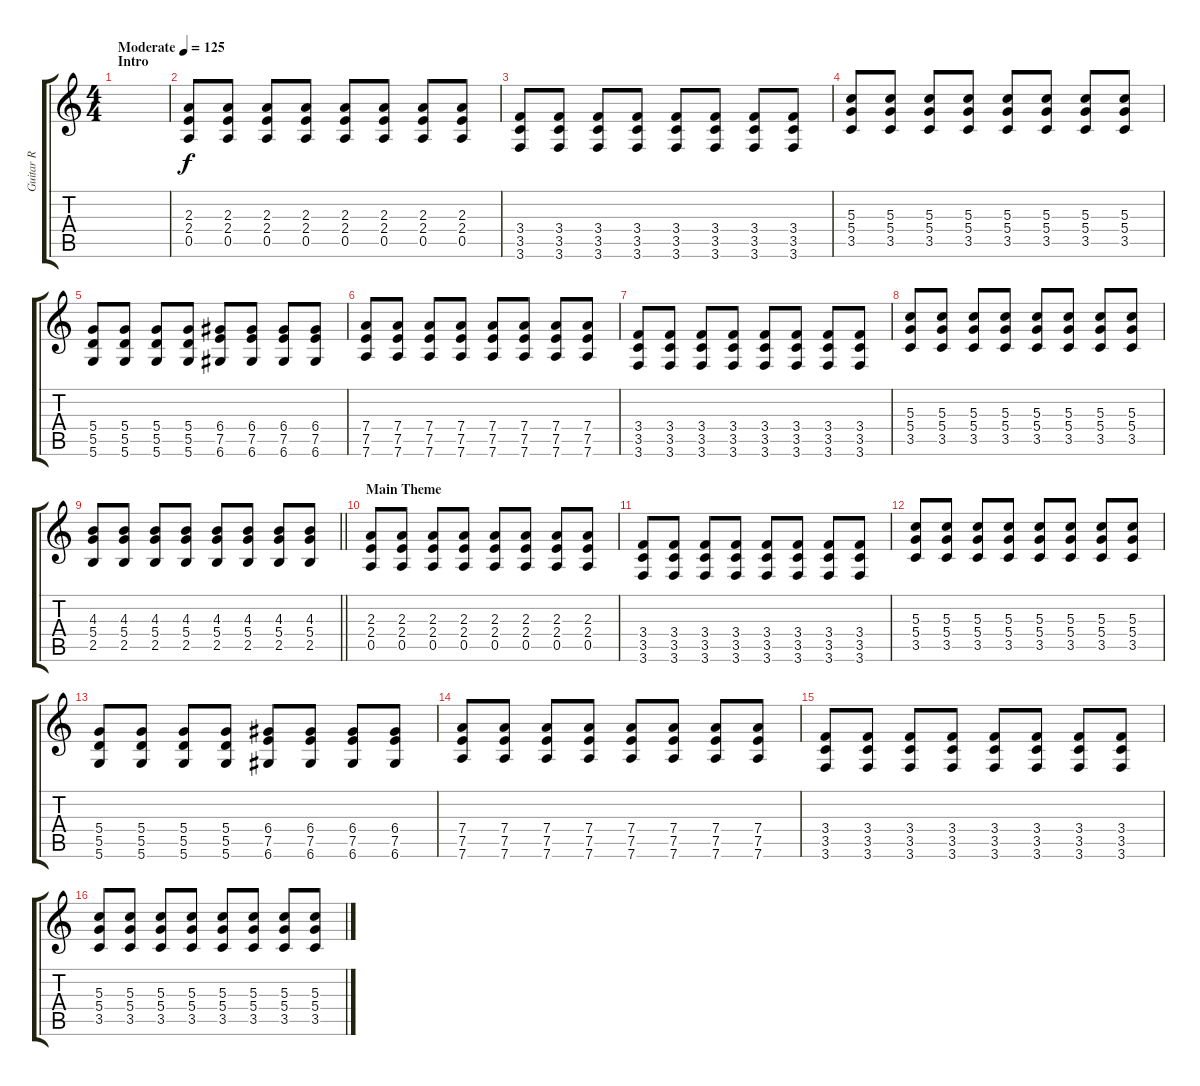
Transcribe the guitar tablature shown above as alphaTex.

\track ("Guitar R" "Guitar R") {instrument overdrivenguitar}
\staff {score tabs}
\tuning (E4 B3 G3 D3 A2 D2) {hide}
\ts (4 4)
\section ("" "Intro")
\tempo (125 "Moderate")
\clef g2
\ks c
|
(2.3 2.4 0.5).8 (2.3 2.4 0.5).8 (2.3 2.4 0.5).8 (2.3 2.4 0.5).8 (2.3 2.4 0.5).8 (2.3 2.4 0.5).8 (2.3 2.4 0.5).8 (2.3 2.4 0.5).8 |
(3.4 3.5 3.6).8 (3.4 3.5 3.6).8 (3.4 3.5 3.6).8 (3.4 3.5 3.6).8 (3.4 3.5 3.6).8 (3.4 3.5 3.6).8 (3.4 3.5 3.6).8 (3.4 3.5 3.6).8 |
(5.3 5.4 3.5).8 (5.3 5.4 3.5).8 (5.3 5.4 3.5).8 (5.3 5.4 3.5).8 (5.3 5.4 3.5).8 (5.3 5.4 3.5).8 (5.3 5.4 3.5).8 (5.3 5.4 3.5).8 |
(5.4 5.5 5.6).8 (5.4 5.5 5.6).8 (5.4 5.5 5.6).8 (5.4 5.5 5.6).8 (6.4 7.5 6.6).8 (6.4 7.5 6.6).8 (6.4 7.5 6.6).8 (6.4 7.5 6.6).8 |
(7.4 7.5 7.6).8 (7.4 7.5 7.6).8 (7.4 7.5 7.6).8 (7.4 7.5 7.6).8 (7.4 7.5 7.6).8 (7.4 7.5 7.6).8 (7.4 7.5 7.6).8 (7.4 7.5 7.6).8 |
(3.4 3.5 3.6).8 (3.4 3.5 3.6).8 (3.4 3.5 3.6).8 (3.4 3.5 3.6).8 (3.4 3.5 3.6).8 (3.4 3.5 3.6).8 (3.4 3.5 3.6).8 (3.4 3.5 3.6).8 |
(5.3 5.4 3.5).8 (5.3 5.4 3.5).8 (5.3 5.4 3.5).8 (5.3 5.4 3.5).8 (5.3 5.4 3.5).8 (5.3 5.4 3.5).8 (5.3 5.4 3.5).8 (5.3 5.4 3.5).8 |
\barLineRight lightlight
(4.3 5.4 2.5).8 (4.3 5.4 2.5).8 (4.3 5.4 2.5).8 (4.3 5.4 2.5).8 (4.3 5.4 2.5).8 (4.3 5.4 2.5).8 (4.3 5.4 2.5).8 (4.3 5.4 2.5).8 |
\section ("" "Main Theme")
(2.3 2.4 0.5).8 (2.3 2.4 0.5).8 (2.3 2.4 0.5).8 (2.3 2.4 0.5).8 (2.3 2.4 0.5).8 (2.3 2.4 0.5).8 (2.3 2.4 0.5).8 (2.3 2.4 0.5).8 |
(3.4 3.5 3.6).8 (3.4 3.5 3.6).8 (3.4 3.5 3.6).8 (3.4 3.5 3.6).8 (3.4 3.5 3.6).8 (3.4 3.5 3.6).8 (3.4 3.5 3.6).8 (3.4 3.5 3.6).8 |
(5.3 5.4 3.5).8 (5.3 5.4 3.5).8 (5.3 5.4 3.5).8 (5.3 5.4 3.5).8 (5.3 5.4 3.5).8 (5.3 5.4 3.5).8 (5.3 5.4 3.5).8 (5.3 5.4 3.5).8 |
(5.4 5.5 5.6).8 (5.4 5.5 5.6).8 (5.4 5.5 5.6).8 (5.4 5.5 5.6).8 (6.4 7.5 6.6).8 (6.4 7.5 6.6).8 (6.4 7.5 6.6).8 (6.4 7.5 6.6).8 |
(7.4 7.5 7.6).8 (7.4 7.5 7.6).8 (7.4 7.5 7.6).8 (7.4 7.5 7.6).8 (7.4 7.5 7.6).8 (7.4 7.5 7.6).8 (7.4 7.5 7.6).8 (7.4 7.5 7.6).8 |
(3.4 3.5 3.6).8 (3.4 3.5 3.6).8 (3.4 3.5 3.6).8 (3.4 3.5 3.6).8 (3.4 3.5 3.6).8 (3.4 3.5 3.6).8 (3.4 3.5 3.6).8 (3.4 3.5 3.6).8 |
(5.3 5.4 3.5).8 (5.3 5.4 3.5).8 (5.3 5.4 3.5).8 (5.3 5.4 3.5).8 (5.3 5.4 3.5).8 (5.3 5.4 3.5).8 (5.3 5.4 3.5).8 (5.3 5.4 3.5).8
